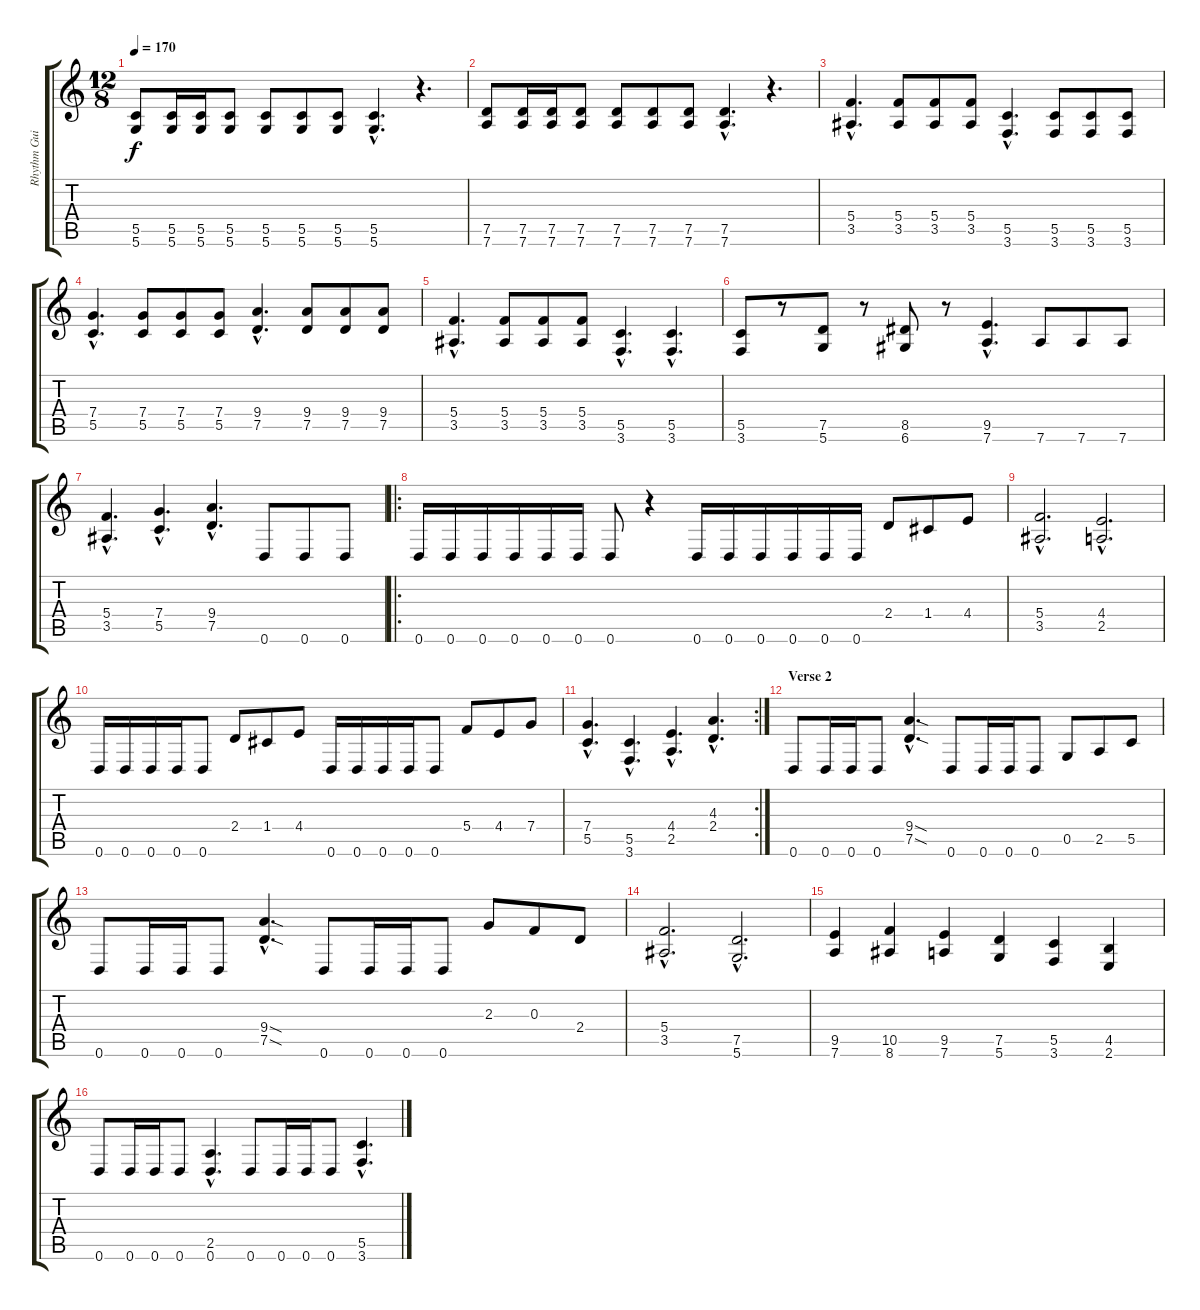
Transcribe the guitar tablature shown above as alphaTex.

\track ("Rhythm Guitar" "Rhythm Gui") {instrument distortionguitar}
\staff {score tabs}
\tuning (D4 A3 F3 C3 G2 D2) {hide}
\ts (12 8)
\tempo 170
\clef g2
\ks c
(5.5 5.6).8{dy f} (5.5 5.6).16 (5.5 5.6).16 (5.5 5.6).8 (5.5 5.6).8 (5.5 5.6).8 (5.5 5.6).8 (5.5{hac} 5.6{hac}).4{d} r.4{d} |
(7.5 7.6).8 (7.5 7.6).16 (7.5 7.6).16 (7.5 7.6).8 (7.5 7.6).8 (7.5 7.6).8 (7.5 7.6).8 (7.5{hac} 7.6{hac}).4{d} r.4{d} |
(5.4{hac} 3.5{hac}).4{d} (5.4 3.5).8 (5.4 3.5).8 (5.4 3.5).8 (5.5{hac} 3.6{hac}).4{d} (5.5 3.6).8 (5.5 3.6).8 (5.5 3.6).8 |
(7.4{hac} 5.5{hac}).4{d} (7.4 5.5).8 (7.4 5.5).8 (7.4 5.5).8 (9.4{hac} 7.5{hac}).4{d} (9.4 7.5).8 (9.4 7.5).8 (9.4 7.5).8 |
(5.4{hac} 3.5{hac}).4{d} (5.4 3.5).8 (5.4 3.5).8 (5.4 3.5).8 (5.5{hac} 3.6{hac}).4{d} (5.5{hac} 3.6{hac}).4{d} |
(5.5 3.6).8 r.8 (7.5 5.6).8 r.8 (8.5 6.6).8 r.8 (9.5{hac} 7.6{hac}).4{d} 7.6.8 7.6.8 7.6.8 |
(5.4{hac} 3.5{hac}).4{d} (7.4{hac} 5.5{hac}).4{d} (9.4{hac} 7.5{hac}).4{d} 0.6.8 0.6.8 0.6.8 |
\ro
0.6.16 0.6.16 0.6.16 0.6.16 0.6.16 0.6.16 0.6.8 r.4 0.6.16 0.6.16 0.6.16 0.6.16 0.6.16 0.6.16 2.4.8 1.4.8 4.4.8 |
(5.4{hac} 3.5{hac}).2{d} (4.4{hac} 2.5{hac}).2{d} |
0.6.16 0.6.16 0.6.16 0.6.16 0.6.8 2.4.8 1.4.8 4.4.8 0.6.16 0.6.16 0.6.16 0.6.16 0.6.8 5.4.8 4.4.8 7.4.8 |
\rc 2
(7.4{hac} 5.5{hac}).4{d} (5.5{hac} 3.6{hac}).4{d} (4.4{hac} 2.5{hac}).4{d} (4.3{hac} 2.4{hac}).4{d} |
\section ("" "Verse 2")
0.6.8 0.6.16 0.6.16 0.6.8 (9.4{sod hac} 7.5{sod hac}).4{d} 0.6.8 0.6.16 0.6.16 0.6.8 0.5.8 2.5.8 5.5.8 |
0.6.8 0.6.16 0.6.16 0.6.8 (9.4{sod hac} 7.5{sod hac}).4{d} 0.6.8 0.6.16 0.6.16 0.6.8 2.3.8 0.3.8 2.4.8 |
(5.4{hac} 3.5{hac}).2{d} (7.5{hac} 5.6{hac}).2{d} |
(9.5 7.6).4 (10.5 8.6).4 (9.5 7.6).4 (7.5 5.6).4 (5.5 3.6).4 (4.5 2.6).4 |
0.6.8 0.6.16 0.6.16 0.6.8 (2.5{hac} 0.6{hac}).4{d} 0.6.8 0.6.16 0.6.16 0.6.8 (5.5{hac} 3.6{hac}).4{d}
